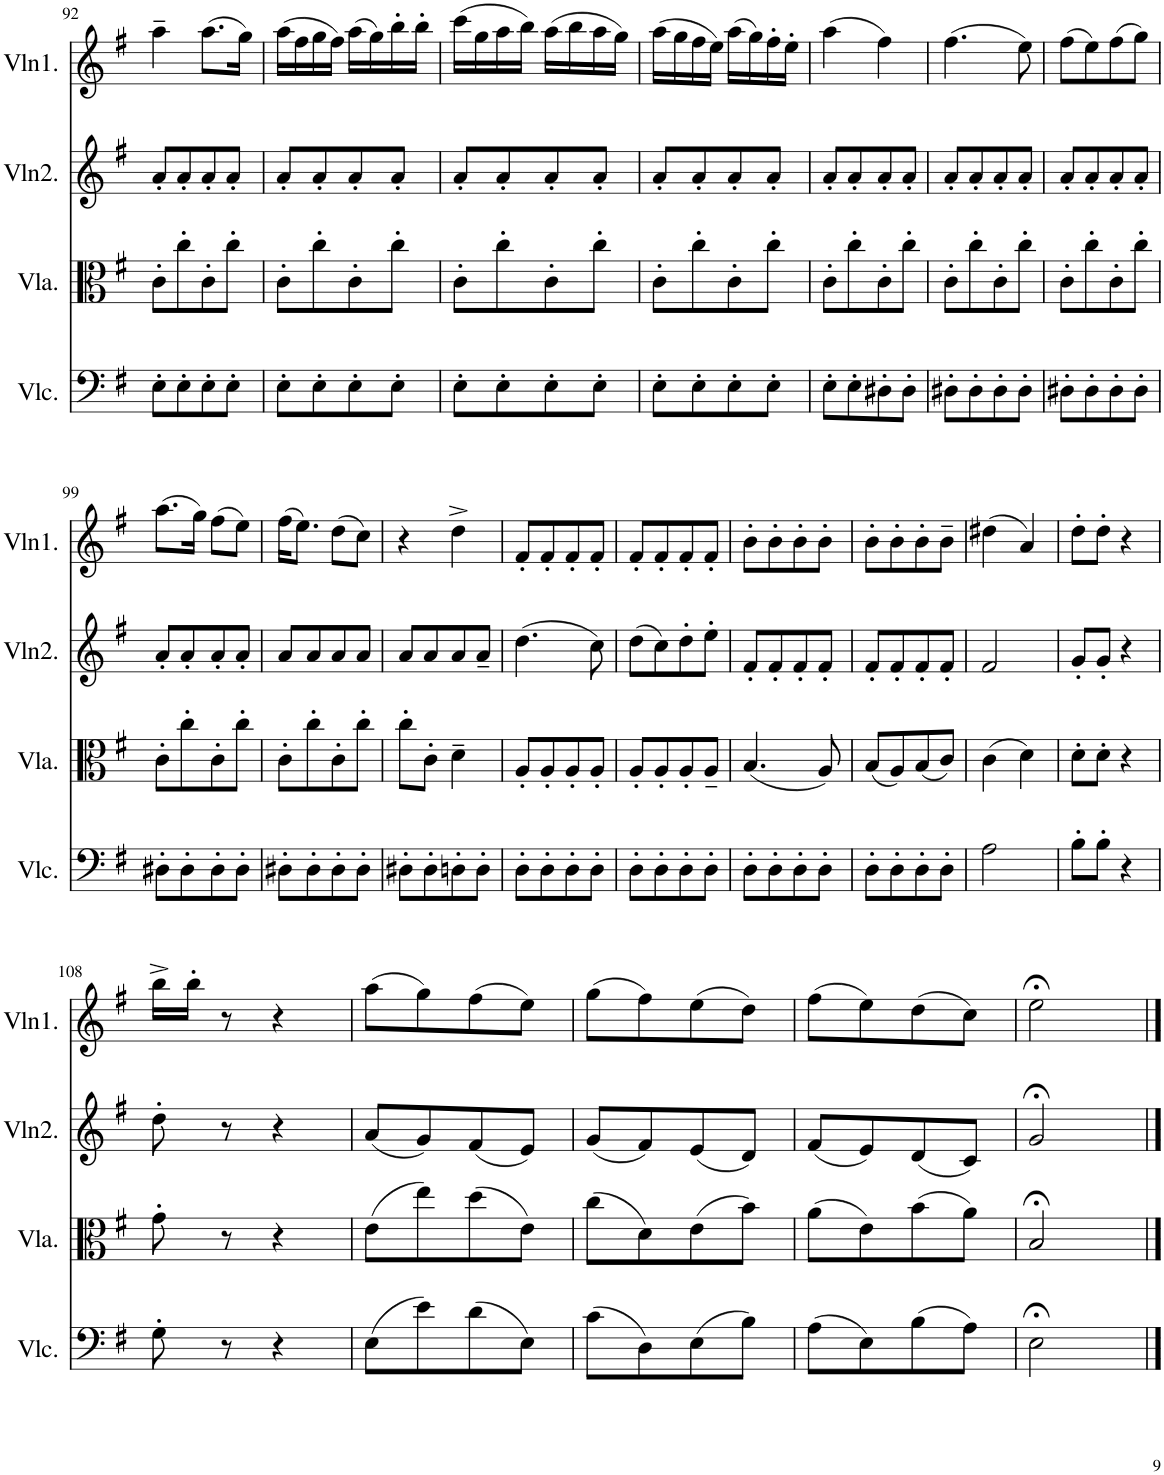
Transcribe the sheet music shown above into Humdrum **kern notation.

**kern	**kern	**kern	**kern
*part4	*part3	*part2	*part1
*staff4	*staff3	*staff2	*staff1
*I"Cello	*I"Viola	*I"Violin 2	*I"Violin 1
*	*I'Vla.	*I'Vln2.	*I'Vln1.
!!LO:PB:g=z
*clefF4	*clefC3	*clefG2	*clefG2
*k[f#]	*k[f#]	*k[f#]	*k[f#]
*M2/4	*M2/4	*M2/4	*M2/4
=92	=92	=92	=92
8E'\L	8c'\L	8a'/L	4aa~\
8E'\	8cc'\	8a'/	.
8E'\	8c'\	8a'/	(8.aa\L
8E'\J	8cc'\J	8a'/J	.
.	.	.	16gg\Jk)
=93	=93	=93	=93
8E'\L	8c'\L	8a'/L	(16aa\LL
.	.	.	16ff#\
8E'\	8cc'\	8a'/	16gg\
.	.	.	16ff#\JJ)
8E'\	8c'\	8a'/	(16aa\LL
.	.	.	16gg\)
8E'\J	8cc'\J	8a'/J	16bb'\
.	.	.	16bb'\JJ
=94	=94	=94	=94
8E'\L	8c'\L	8a'/L	(16ccc\LL
.	.	.	16gg\
8E'\	8cc'\	8a'/	16aa\
.	.	.	16bb\JJ)
8E'\	8c'\	8a'/	(16aa\LL
.	.	.	16bb\
8E'\J	8cc'\J	8a'/J	16aa\
.	.	.	16gg\JJ)
=95	=95	=95	=95
8E'\L	8c'\L	8a'/L	(16aa\LL
.	.	.	16gg\
8E'\	8cc'\	8a'/	16ff#\
.	.	.	16ee\JJ)
8E'\	8c'\	8a'/	(16aa\LL
.	.	.	16gg\)
8E'\J	8cc'\J	8a'/J	16ff#'\
.	.	.	16ee'\JJ
=96	=96	=96	=96
8E'\L	8c'\L	8a'/L	(4aa\
8E'\	8cc'\	8a'/	.
8D#X'\	8c'\	8a'/	4ff#\)
8D#'\J	8cc'\J	8a'/J	.
=97	=97	=97	=97
8D#X'\L	8c'\L	8a'/L	(4.ff#\
8D#'\	8cc'\	8a'/	.
8D#'\	8c'\	8a'/	.
8D#'\J	8cc'\J	8a'/J	8ee\)
=98	=98	=98	=98
8D#X'\L	8c'\L	8a'/L	(8ff#\L
8D#'\	8cc'\	8a'/	8ee\)
8D#'\	8c'\	8a'/	(8ff#\
8D#'\J	8cc'\J	8a'/J	8gg\J)
!!LO:LB:g=z
=99	=99	=99	=99
8D#X'\L	8c'\L	8a'/L	(8.aa\L
8D#'\	8cc'\	8a'/	.
.	.	.	16gg\Jk)
8D#'\	8c'\	8a'/	(8ff#\L
8D#'\J	8cc'\J	8a'/J	8ee\J)
=100	=100	=100	=100
8D#X'\L	8c'\L	8a/L	(16ff#\KL
.	.	.	8.ee\J)
8D#'\	8cc'\	8a/	.
8D#'\	8c'\	8a/	(8dd\L
8D#'\J	8cc'\J	8a/J	8cc\J)
=101	=101	=101	=101
8D#X'\L	8cc'\L	8a/L	4r
8D#'\	8c'\J	8a/	.
8Dn'\	4d~\	8a/	4dd^\
8D'\J	.	8a~/J	.
=102	=102	=102	=102
8D'\L	8A'/L	(4.dd\	8f#'/L
8D'\	8A'/	.	8f#'/
8D'\	8A'/	.	8f#'/
8D'\J	8A'/J	8cc\)	8f#'/J
=103	=103	=103	=103
8D'\L	8A'/L	(8dd\L	8f#'/L
8D'\	8A'/	8cc\)	8f#'/
8D'\	8A'/	8dd'\	8f#'/
8D'\J	8A~/J	8ee'\J	8f#'/J
=104	=104	=104	=104
8D'\L	(4.B/	8f#'/L	8b'\L
8D'\	.	8f#'/	8b'\
8D'\	.	8f#'/	8b'\
8D'\J	8A/)	8f#'/J	8b'\J
=105	=105	=105	=105
8D'\L	(8B/L	8f#'/L	8b'\L
8D'\	8A/)	8f#'/	8b'\
8D'\	(8B/	8f#'/	8b'\
8D'\J	8c/J)	8f#'/J	8b~\J
=106	=106	=106	=106
2A\	(4c\	2f#/	(4dd#X\
.	4d\)	.	4a/)
=107	=107	=107	=107
8B'\L	8d'\L	8g'/L	8dd'\L
8B'\J	8d'\J	8g'/J	8dd'\J
4r	4r	4r	4r
!!LO:LB:g=z
=108	=108	=108	=108
8G'\	8g'\	8dd'\	16bb^\LL
.	.	.	16bb'\JJ
8r	8r	8r	8r
4r	4r	4r	4r
=109	=109	=109	=109
(8E\L	(8e\L	(8a/L	(8aa\L
8e\)	8ee\)	8g/)	8gg\)
(8d\	(8dd\	(8f#/	(8ff#\
8E\J)	8e\J)	8e/J)	8ee\J)
=110	=110	=110	=110
(8c\L	(8cc\L	(8g/L	(8gg\L
8D\)	8d\)	8f#/)	8ff#\)
(8E\	(8e\	(8e/	(8ee\
8B\J)	8b\J)	8d/J)	8dd\J)
=111	=111	=111	=111
(8A\L	(8a\L	(8f#/L	(8ff#\L
8E\)	8e\)	8e/)	8ee\)
(8B\	(8b\	(8d/	(8dd\
8A\J)	8a\J)	8c/J)	8cc\J)
=112	=112	=112	=112
2E;<\	2B;</	2g;</	2ee;<\
==	==	==	==
*-	*-	*-	*-
